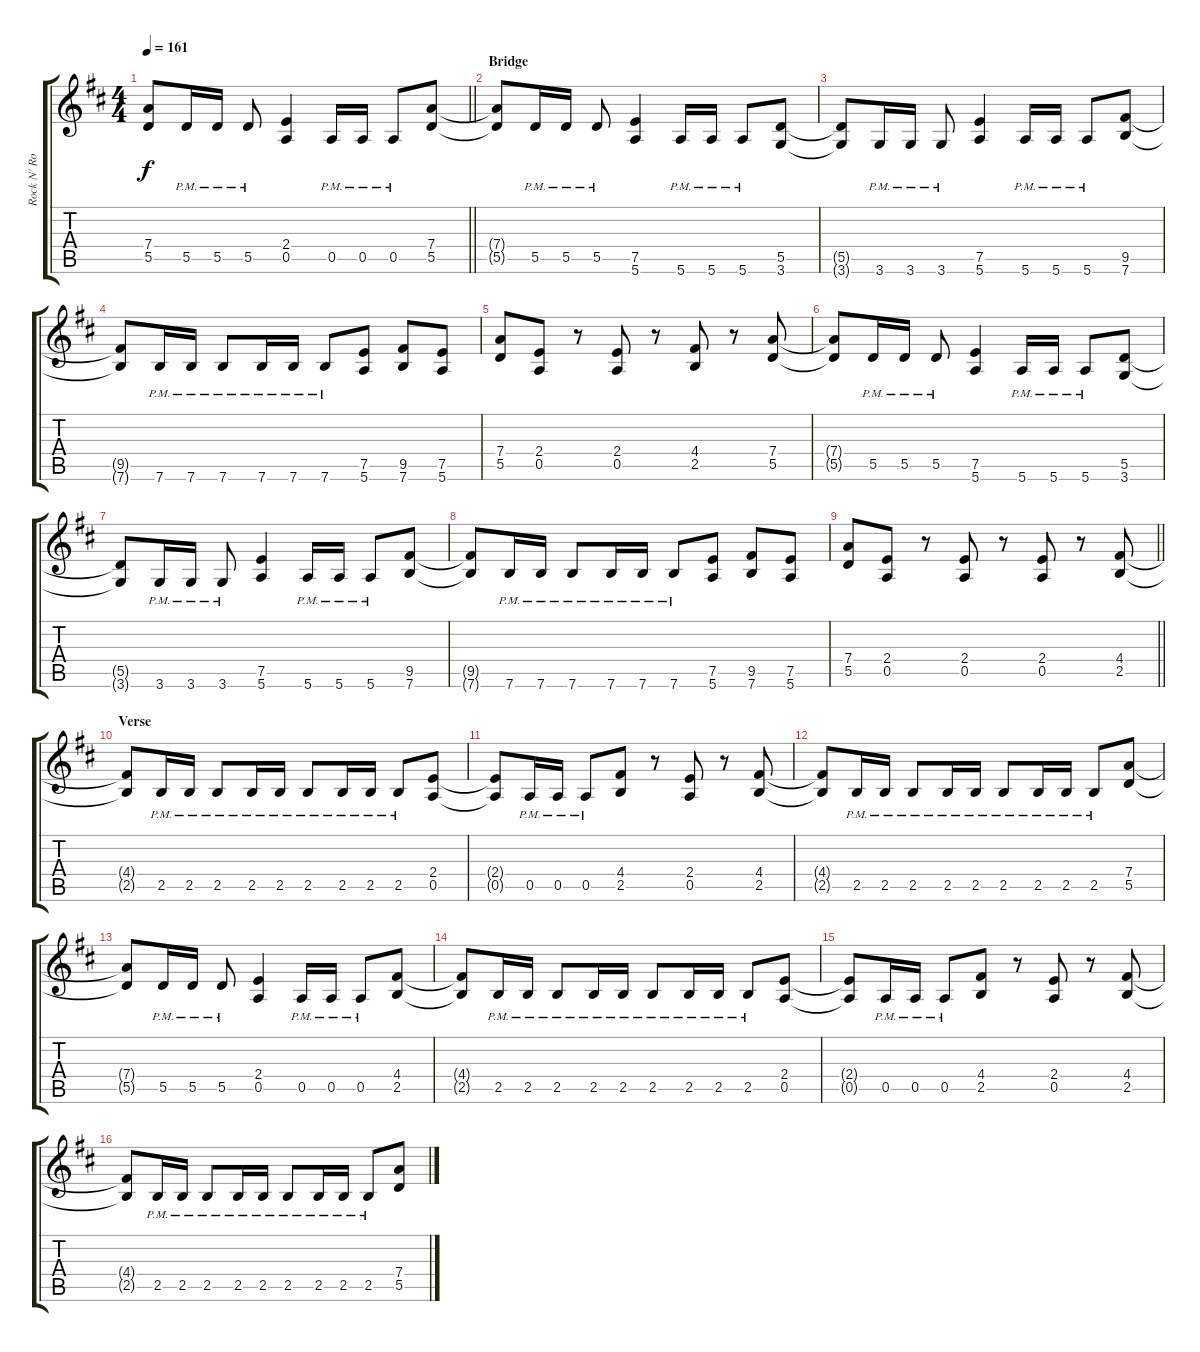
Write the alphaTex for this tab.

\track ("Rock N' Rolf" "Rock N' Ro") {instrument distortionguitar}
\staff {score tabs}
\tuning (E4 B3 G3 D3 A2 E2) {hide}
\ts (4 4)
\tempo 161
\clef g2
\barLineRight lightlight
\ks bminor
(7.4{t} 5.5{t}).8{dy f} 5.5{pm}.16 5.5{pm}.16 5.5{pm}.8 (2.4 0.5).4 0.5{pm}.16 0.5{pm}.16 0.5{pm}.8 (7.4 5.5).8 |
\section ("" "Bridge")
(7.4{t} 5.5{t}).8 5.5{pm}.16 5.5{pm}.16 5.5{pm}.8 (7.5 5.6).4 5.6{pm}.16 5.6{pm}.16 5.6{pm}.8 (5.5 3.6).8 |
(5.5{t} 3.6{t}).8 3.6{pm}.16 3.6{pm}.16 3.6{pm}.8 (7.5 5.6).4 5.6{pm}.16 5.6{pm}.16 5.6{pm}.8 (9.5 7.6).8 |
(9.5{t} 7.6{t}).8 7.6{pm}.16 7.6{pm}.16 7.6{pm}.8 7.6{pm}.16 7.6{pm}.16 7.6{pm}.8 (7.5 5.6).8 (9.5 7.6).8 (7.5 5.6).8 |
(7.4 5.5).8 (2.4 0.5).8 r.8 (2.4 0.5).8 r.8 (4.4 2.5).8 r.8 (7.4 5.5).8 |
(7.4{t} 5.5{t}).8 5.5{pm}.16 5.5{pm}.16 5.5{pm}.8 (7.5 5.6).4 5.6{pm}.16 5.6{pm}.16 5.6{pm}.8 (5.5 3.6).8 |
(5.5{t} 3.6{t}).8 3.6{pm}.16 3.6{pm}.16 3.6{pm}.8 (7.5 5.6).4 5.6{pm}.16 5.6{pm}.16 5.6{pm}.8 (9.5 7.6).8 |
(9.5{t} 7.6{t}).8 7.6{pm}.16 7.6{pm}.16 7.6{pm}.8 7.6{pm}.16 7.6{pm}.16 7.6{pm}.8 (7.5 5.6).8 (9.5 7.6).8 (7.5 5.6).8 |
\barLineRight lightlight
(7.4 5.5).8 (2.4 0.5).8 r.8 (2.4 0.5).8 r.8 (2.4 0.5).8 r.8 (4.4 2.5).8 |
\section ("" "Verse")
(4.4{t} 2.5{t}).8 2.5{pm}.16 2.5{pm}.16 2.5{pm}.8 2.5{pm}.16 2.5{pm}.16 2.5{pm}.8 2.5{pm}.16 2.5{pm}.16 2.5{pm}.8 (2.4 0.5).8 |
(2.4{t} 0.5{t}).8 0.5{pm}.16 0.5{pm}.16 0.5{pm}.8 (4.4 2.5).8 r.8 (2.4 0.5).8 r.8 (4.4 2.5).8 |
(4.4{t} 2.5{t}).8 2.5{pm}.16 2.5{pm}.16 2.5{pm}.8 2.5{pm}.16 2.5{pm}.16 2.5{pm}.8 2.5{pm}.16 2.5{pm}.16 2.5{pm}.8 (7.4 5.5).8 |
(7.4{t} 5.5{t}).8 5.5{pm}.16 5.5{pm}.16 5.5{pm}.8 (2.4 0.5).4 0.5{pm}.16 0.5{pm}.16 0.5{pm}.8 (4.4 2.5).8 |
(4.4{t} 2.5{t}).8 2.5{pm}.16 2.5{pm}.16 2.5{pm}.8 2.5{pm}.16 2.5{pm}.16 2.5{pm}.8 2.5{pm}.16 2.5{pm}.16 2.5{pm}.8 (2.4 0.5).8 |
(2.4{t} 0.5{t}).8 0.5{pm}.16 0.5{pm}.16 0.5{pm}.8 (4.4 2.5).8 r.8 (2.4 0.5).8 r.8 (4.4 2.5).8 |
(4.4{t} 2.5{t}).8 2.5{pm}.16 2.5{pm}.16 2.5{pm}.8 2.5{pm}.16 2.5{pm}.16 2.5{pm}.8 2.5{pm}.16 2.5{pm}.16 2.5{pm}.8 (7.4 5.5).8
